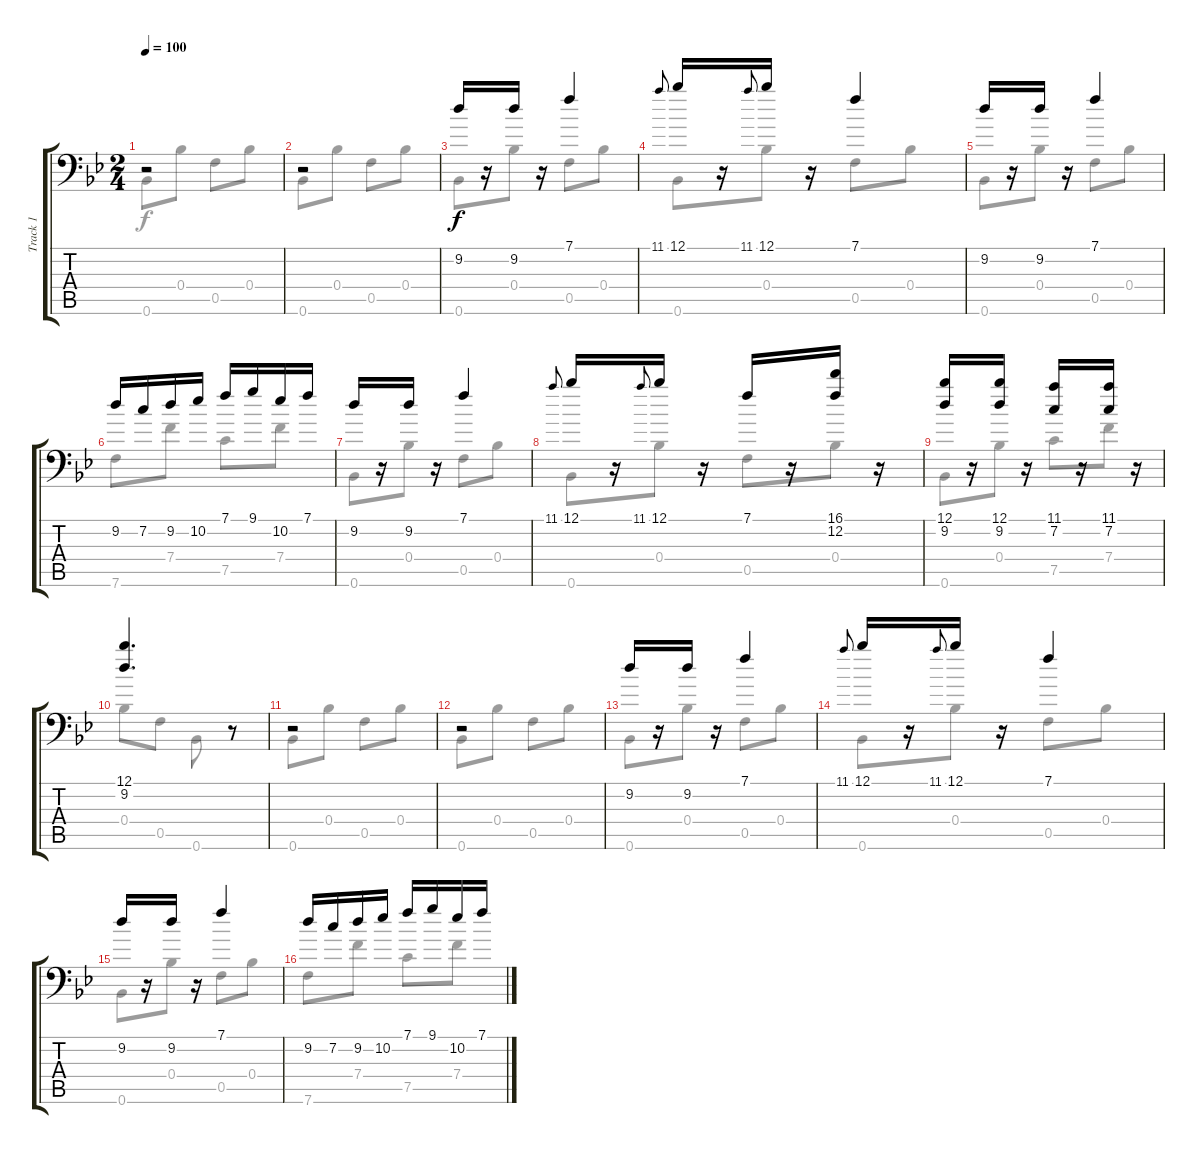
\track ("Track 1" "Track 1") {instrument acousticguitarsteel}
\staff {score tabs}
\tuning (Bb3 F3 D3 Bb2 F2 Bb1) {hide}
\voice
\ts (2 4)
\tempo 100
\clef f4
\ks bb
r.2{dy f} |
r.2 |
9.2.16 r.16 9.2.16 r.16 7.1.4 |
11.1.8{gr onbeat} 12.1.16 r.16 11.1.8{gr onbeat} 12.1.16 r.16 7.1.4 |
9.2.16 r.16 9.2.16 r.16 7.1.4 |
9.2.16 7.2.16 9.2.16 10.2.16 7.1.16 9.1.16 10.2.16 7.1.16 |
9.2.16 r.16 9.2.16 r.16 7.1.4 |
11.1.8{gr onbeat} 12.1.16 r.16 11.1.8{gr onbeat} 12.1.16 r.16 7.1.16 r.16 (16.1 12.2).16 r.16 |
(12.1 9.2).16 r.16 (12.1 9.2).16 r.16 (11.1 7.2).16 r.16 (11.1 7.2).16 r.16 |
(12.1 9.2).4{d} r.8 |
r.2 |
r.2 |
9.2.16 r.16 9.2.16 r.16 7.1.4 |
11.1.8{gr onbeat} 12.1.16 r.16 11.1.8{gr onbeat} 12.1.16 r.16 7.1.4 |
9.2.16 r.16 9.2.16 r.16 7.1.4 |
9.2.16 7.2.16 9.2.16 10.2.16 7.1.16 9.1.16 10.2.16 7.1.16
\voice
\clef f4
\ottava regular
\simile none
\ks bb
0.6.8{dy f} 0.4.8 0.5.8 0.4.8 |
0.6.8 0.4.8 0.5.8 0.4.8 |
0.6.8 0.4.8 0.5.8 0.4.8 |
0.6.8 0.4.8 0.5.8 0.4.8 |
0.6.8 0.4.8 0.5.8 0.4.8 |
7.6.8 7.4.8 7.5.8 7.4.8 |
0.6.8 0.4.8 0.5.8 0.4.8 |
0.6.8 0.4.8 0.5.8 0.4.8 |
0.6.8 0.4.8 7.5.8 7.4.8 |
0.4.8 0.5.8 0.6.8 r.8 |
0.6.8 0.4.8 0.5.8 0.4.8 |
0.6.8 0.4.8 0.5.8 0.4.8 |
0.6.8 0.4.8 0.5.8 0.4.8 |
0.6.8 0.4.8 0.5.8 0.4.8 |
0.6.8 0.4.8 0.5.8 0.4.8 |
7.6.8 7.4.8 7.5.8 7.4.8
